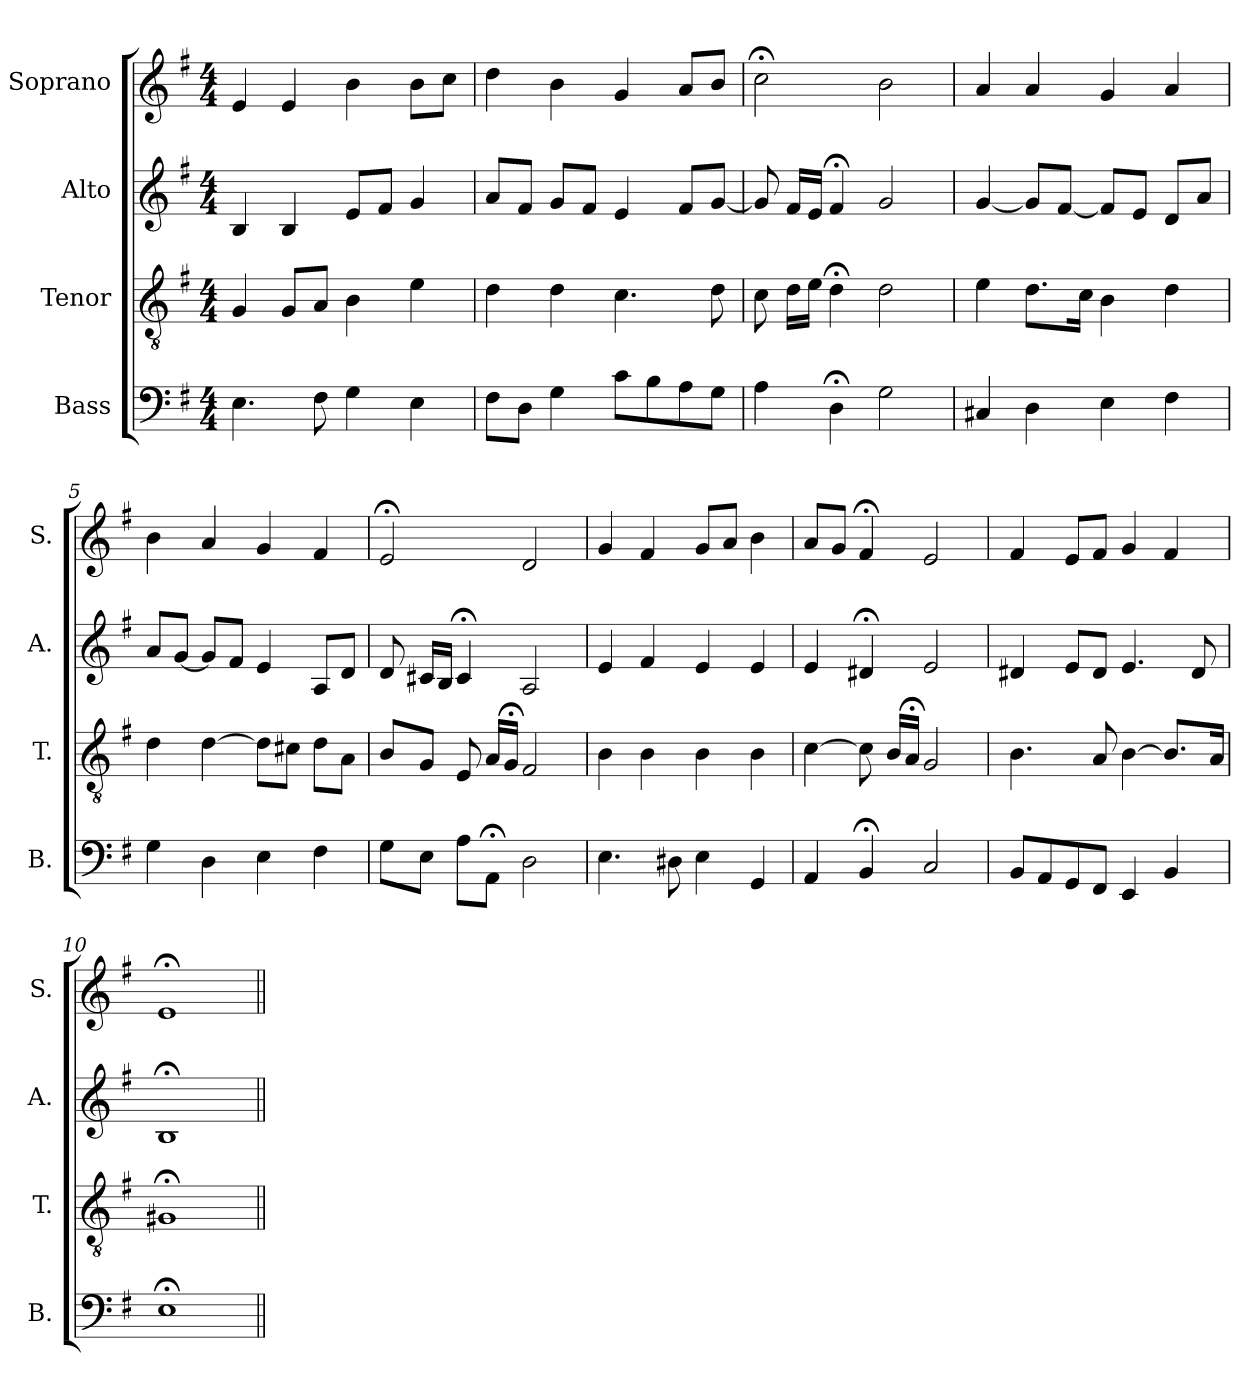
**kern	**kern	**kern	**kern
*part4	*part3	*part2	*part1
*staff4	*staff3	*staff2	*staff1
*I"Bass	*I"Tenor	*I"Alto	*I"Soprano
*I'B.	*I'T.	*I'A.	*I'S.
*clefF4	*clefGv2	*clefG2	*clefG2
*	*ITrd7c12	*	*
*k[f#]	*k[f#]	*k[f#]	*k[f#]
*G:	*G:	*G:	*G:
*M4/4	*M4/4	*M4/4	*M4/4
=1	=1	=1	=1
4.E\	4GG/	4B/	4e/
.	8GG/L	4B/	4e/
8F#\	8AA/J	.	.
4G\	4BB\	8e/L	4b\
.	.	8f#/J	.
4E\	4E\	4g/	8b\L
.	.	.	8cc\J
=2	=2	=2	=2
8F#\L	4D\	8a/L	4dd\
8D\J	.	8f#/J	.
4G\	4D\	8g/L	4b\
.	.	8f#/J	.
8c\L	4.C\	4e/	4g/
8B\	.	.	.
8A\	.	8f#/L	8a/L
8G\J	8D\	[8g/J	8b/J
=3	=3	=3	=3
4A\	8C\	8g/]	2cc;<\
.	16D\LL	16f#/LL	.
.	16E\JJ	16e/JJ	.
4D;<\	4D;<\	4f#;</	.
2G\	2D\	2g/	2b\
=4	=4	=4	=4
4C#X/	4E\	[4g/	4a/
4D\	8.D\L	8g/L]	4a/
.	.	[8f#/J	.
.	16C\Jk	.	.
4E\	4BB\	8f#/L]	4g/
.	.	8e/J	.
4F#\	4D\	8d/L	4a/
.	.	8a/J	.
!!LO:LB:g=z
=5	=5	=5	=5
4G\	4D\	8a/L	4b\
.	.	[8g/J	.
4D\	[4D\	8g/L]	4a/
.	.	8f#/J	.
4E\	8D\L]	4e/	4g/
.	8C#X\J	.	.
4F#\	8D\L	8A/L	4f#/
.	8AA\J	8d/J	.
=6	=6	=6	=6
8G\L	8BB/L	8d/	2e;</
8E\J	8GG/J	16c#X/LL	.
.	.	16B/JJ	.
8A\L	8EE/	4c#;</	.
8AA;<\J	16AA/LL	.	.
.	16GG;</JJ	.	.
2D\	2FF#/	2A/	2d/
=7	=7	=7	=7
4.E\	4BB\	4e/	4g/
.	4BB\	4f#/	4f#/
8D#X\	.	.	.
4E\	4BB\	4e/	8g/L
.	.	.	8a/J
4GG/	4BB\	4e/	4b\
!!LO:PB:g=z
=8	=8	=8	=8
4AA/	[4C\	4e/	8a/L
.	.	.	8g/J
4BB;</	8C\]	4d#X;</	4f#;</
.	16BB/LL	.	.
.	16AA;</JJ	.	.
2C/	2GG/	2e/	2e/
=9	=9	=9	=9
8BB/L	4.BB\	4d#X/	4f#/
8AA/	.	.	.
8GG/	.	8e/L	8e/L
8FF#/J	8AA/	8d#/J	8f#/J
4EE/	[4BB\	4.e/	4g/
4BB/	8.BB/L]	.	4f#/
.	.	8d#/	.
.	16AA/Jk	.	.
=10	=10	=10	=10
1E;<\	1GG#X;</	1B;</	1e;</
=||	=||	=||	=||
*-	*-	*-	*-
